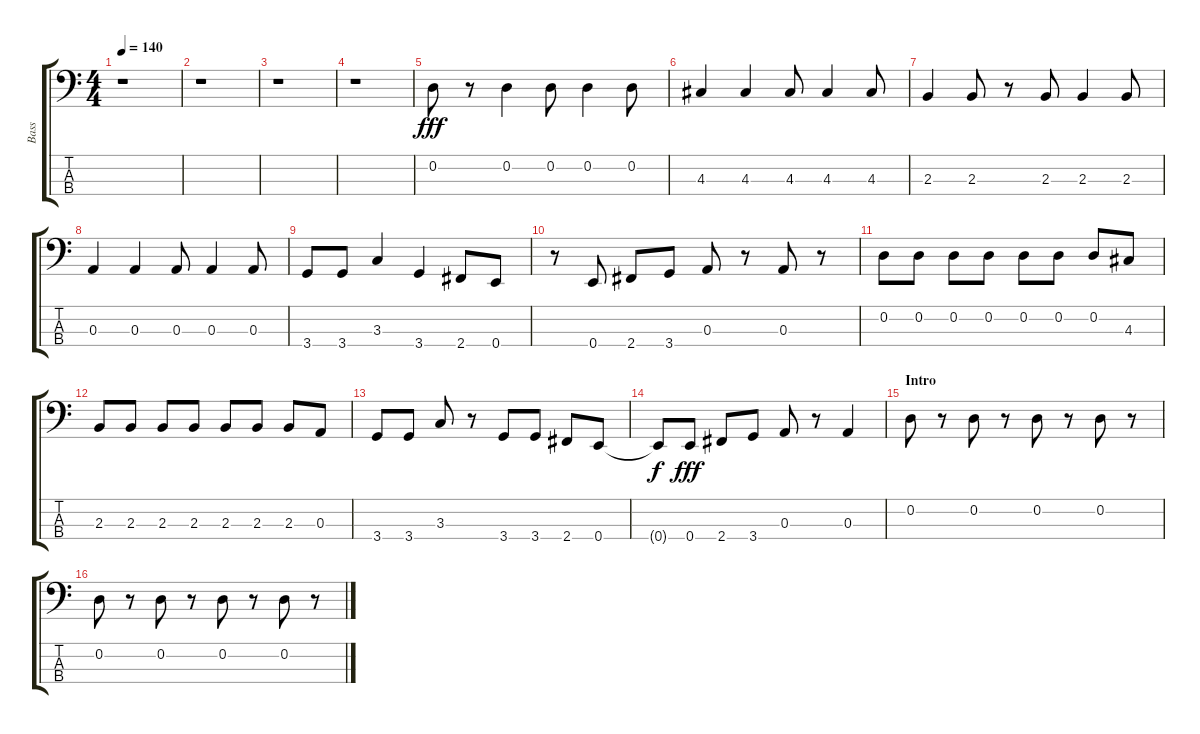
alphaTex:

\track ("Bass" "Bass") {instrument electricbasspick}
\staff {score tabs}
\tuning (G2 D2 A1 E1) {hide}
\ts (4 4)
\tempo 140
\clef f4
\ks c
r.1{dy fff} |
r.1 |
r.1 |
r.1 |
0.2.8{volume 15} r.8 0.2.4 0.2.8 0.2.4 0.2.8 |
4.3.4 4.3.4 4.3.8 4.3.4 4.3.8 |
2.3.4 2.3.8 r.8 2.3.8 2.3.4 2.3.8 |
0.3.4 0.3.4 0.3.8 0.3.4 0.3.8 |
3.4.8 3.4.8 3.3.4 3.4.4 2.4.8 0.4.8 |
r.8 0.4.8 2.4.8 3.4.8 0.3.8 r.8 0.3.8 r.8 |
0.2.8 0.2.8 0.2.8 0.2.8 0.2.8 0.2.8 0.2.8 4.3.8 |
2.3.8 2.3.8 2.3.8 2.3.8 2.3.8 2.3.8 2.3.8 0.3.8 |
3.4.8 3.4.8 3.3.8 r.8 3.4.8 3.4.8 2.4.8 0.4.8 |
0.4{t}.8{dy f} 0.4.8{dy fff} 2.4.8 3.4.8 0.3.8 r.8 0.3.4 |
\section ("" "Intro")
0.2.8 r.8 0.2.8 r.8 0.2.8 r.8 0.2.8 r.8 |
0.2.8 r.8 0.2.8 r.8 0.2.8 r.8 0.2.8 r.8
